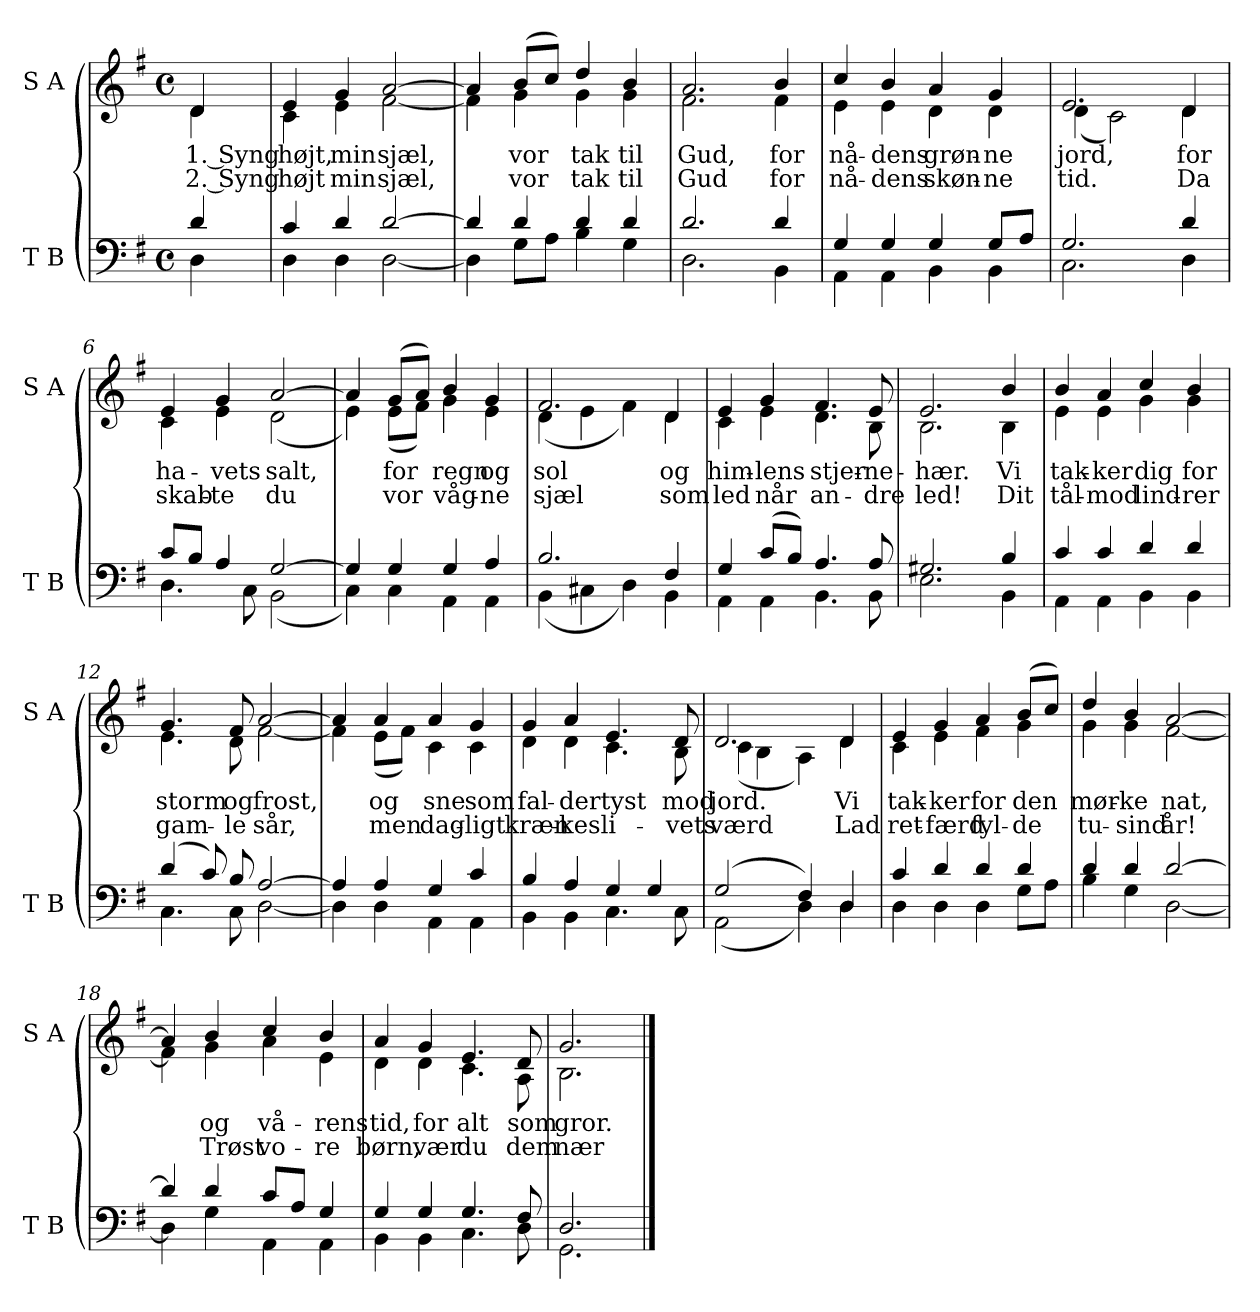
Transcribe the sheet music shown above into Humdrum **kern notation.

**kern	**kern	**text	**text
*part2	*part1	*part1	*part1
*staff2	*staff1	*staff1	*staff1
*I"T B	*I"S A	*	*
*I'T B	*I'S A	*	*
*clefF4	*clefG2	*	*
*k[f#]	*k[f#]	*	*
*M4/4	*M4/4	*	*
*met(c)	*met(c)	*	*
=	=	=	=
*^	*	*	*
!	!	!	!LO:LY:b	!LO:LY:b
*	*	*^	*	*
4d/	4D\	4d/	4d\	1. Syng	2. Syng
=1	=1	=1	=1	=1	=1
!	!	!	!	!LO:LY:b	!LO:LY:b
4c/	4D\	4e/	4c\	højt,	højt
!	!	!	!	!LO:LY:b	!LO:LY:b
4d/	4D\	4g/	4e\	min	min
!	!	!	!	!LO:LY:b	!LO:LY:b
[2d/	[2D\	[2a/	[2f#\	sjæl,	sjæl,
=2	=2	=2	=2	=2	=2
4d/]	4D\]	4a/]	4f#\]	.	.
!	!	!	!	!LO:LY:b	!LO:LY:b
4d/	8G\L	(8b/L	4g\	vor	vor
.	8A\J	8cc/J)	.	.	.
!	!	!	!	!LO:LY:b	!LO:LY:b
4d/	4B\	4dd/	4g\	tak	tak
!	!	!	!	!LO:LY:b	!LO:LY:b
4d/	4G\	4b/	4g\	til	til
=3	=3	=3	=3	=3	=3
!	!	!	!	!LO:LY:b	!LO:LY:b
2.d/	2.D\	2.a/	2.f#\	Gud,	Gud
!	!	!	!	!LO:LY:b	!LO:LY:b
4d/	4BB\	4b/	4f#\	for	for
=4	=4	=4	=4	=4	=4
!	!	!	!	!LO:LY:b	!LO:LY:b
4G/	4AA\	4cc/	4e\	nå-	nå-
!	!	!	!	!LO:LY:b	!LO:LY:b
4G/	4AA\	4b/	4e\	-dens	-dens
!	!	!	!	!LO:LY:b	!LO:LY:b
4G/	4BB\	4a/	4d\	grøn-	skøn-
!	!	!	!	!LO:LY:b	!LO:LY:b
8G/L	4BB\	4g/	4d\	-ne	-ne
8A/J	.	.	.	.	.
=5	=5	=5	=5	=5	=5
!	!	!	!	!LO:LY:b	!LO:LY:b
2.G/	2.C\	2.e/	(4d\	jord,	tid.
.	.	.	2c\)	.	.
!	!	!	!	!LO:LY:b	!LO:LY:b
4d/	4D\	4d/	4d\	for	Da
=6	=6	=6	=6	=6	=6
!	!	!	!	!LO:LY:b	!LO:LY:b
8c/L	4.D\	4e/	4c\	ha-	skab-
8B/J	.	.	.	.	.
!	!	!	!	!LO:LY:b	!LO:LY:b
4A/	.	4g/	4e\	-vets	-te
.	8C\	.	.	.	.
!	!	!	!	!LO:LY:b	!LO:LY:b
[2G/	(2BB\	[2a/	(2d\	salt,	du
=7	=7	=7	=7	=7	=7
4G/]	4C\)	4a/]	4e\)	.	.
!	!	!	!	!LO:LY:b	!LO:LY:b
4G/	4C\	(8g/L	(8e\L	for	vor
.	.	8a/J)	8f#\J)	.	.
!	!	!	!	!LO:LY:b	!LO:LY:b
4G/	4AA\	4b/	4g\	regn	våg-
!	!	!	!	!LO:LY:b	!LO:LY:b
4A/	4AA\	4g/	4e\	og	-ne
!!LO:LB:g=z	!!
=8	=8	=8	=8	=8	=8
!	!	!	!	!LO:LY:b	!LO:LY:b
2.B/	(4BB\	2.f#/	(4d\	sol	sjæl
.	4C#X\	.	4e\	.	.
.	4D\)	.	4f#\)	.	.
!	!	!	!	!LO:LY:b	!LO:LY:b
4F#/	4BB\	4d/	4d\	og	som
=9	=9	=9	=9	=9	=9
!	!	!	!	!LO:LY:b	!LO:LY:b
4G/	4AA\	4e/	4c\	him-	led
!	!	!	!	!LO:LY:b	!LO:LY:b
(8c/L	4AA\	4g/	4e\	-lens	når
8B/J)	.	.	.	.	.
!	!	!	!	!LO:LY:b	!LO:LY:b
4.A/	4.BB\	4.f#/	4.d\	stjer-	an-
!	!	!	!	!LO:LY:b	!LO:LY:b
8A/	8BB\	8e/	8B\	-ne-	-dre
=10	=10	=10	=10	=10	=10
!	!	!	!	!LO:LY:b	!LO:LY:b
2.G#X/	2.E\	2.e/	2.B\	-hær.	led!
!	!	!	!	!LO:LY:b	!LO:LY:b
4B/	4BB\	4b/	4B\	Vi	Dit
=11	=11	=11	=11	=11	=11
!	!	!	!	!LO:LY:b	!LO:LY:b
4c/	4AA\	4b/	4e\	tak-	tål-
!	!	!	!	!LO:LY:b	!LO:LY:b
4c/	4AA\	4a/	4e\	-ker	-mod
!	!	!	!	!LO:LY:b	!LO:LY:b
4d/	4BB\	4cc/	4g\	dig	lind-
!	!	!	!	!LO:LY:b	!LO:LY:b
4d/	4BB\	4b/	4g\	for	-rer
=12	=12	=12	=12	=12	=12
!	!	!	!	!LO:LY:b	!LO:LY:b
(4d/	4.C\	4.g/	4.e\	storm	gam-
8c/)	.	.	.	.	.
!	!	!	!	!LO:LY:b	!LO:LY:b
8B/	8C\	8f#/	8d\	og	-le
!	!	!	!	!LO:LY:b	!LO:LY:b
[2A/	[2D\	[2a/	[2f#\	frost,	sår,
=13	=13	=13	=13	=13	=13
4A/]	4D\]	4a/]	4f#\]	.	.
!	!	!	!	!LO:LY:b	!LO:LY:b
4A/	4D\	4a/	(8e\L	og	men
.	.	.	8f#\J)	.	.
!	!	!	!	!LO:LY:b	!LO:LY:b
4G/	4AA\	4a/	4c\	sne	dag-
!	!	!	!	!LO:LY:b	!LO:LY:b
4c/	4AA\	4g/	4c\	som	-ligt
=14	=14	=14	=14	=14	=14
!	!	!	!	!LO:LY:b	!LO:LY:b
4B/	4BB\	4g/	4d\	fal-	kræn-
!	!	!	!	!LO:LY:b	!LO:LY:b
4A/	4BB\	4a/	4d\	-der	-kes
!	!	!	!	!LO:LY:b	!LO:LY:b
4G/	4.C\	4.e/	4.c\	tyst	li-
4G/	.	.	.	.	.
!	!	!	!	!LO:LY:b	!LO:LY:b
.	8C\	8d/	8B\	mod	-vets
!!LO:LB:g=z	!!
=15	=15	=15	=15	=15	=15
!	!	!	!	!LO:LY:b	!LO:LY:b
(2G/	(2AA\	2.d/	(4c\	jord.	værd
.	.	.	4B\	.	.
4F#/)	4D\)	.	4A\)	.	.
!	!	!	!	!LO:LY:b	!LO:LY:b
4D/	4D\	4d/	4d\	Vi	Lad
=16	=16	=16	=16	=16	=16
!	!	!	!	!LO:LY:b	!LO:LY:b
4c/	4D\	4e/	4c\	tak-	ret-
!	!	!	!	!LO:LY:b	!LO:LY:b
4d/	4D\	4g/	4e\	-ker	-færd
!	!	!	!	!LO:LY:b	!LO:LY:b
4d/	4D\	4a/	4f#\	for	fyl-
!	!	!	!	!LO:LY:b	!LO:LY:b
4d/	8G\L	(8b/L	4g\	den	-de
.	8A\J	8cc/J)	.	.	.
=17	=17	=17	=17	=17	=17
!	!	!	!	!LO:LY:b	!LO:LY:b
4d/	4B\	4dd/	4g\	mør-	tu-
!	!	!	!	!LO:LY:b	!LO:LY:b
4d/	4G\	4b/	4g\	-ke	-sind
!	!	!	!	!LO:LY:b	!LO:LY:b
[2d/	[2D\	[2a/	[2f#\	nat,	år!
=18	=18	=18	=18	=18	=18
4d/]	4D\]	4a/]	4f#\]	.	.
!	!	!	!	!LO:LY:b	!LO:LY:b
4d/	4G\	4b/	4g\	og	Trøst
!	!	!	!	!LO:LY:b	!LO:LY:b
8c/L	4AA\	4cc/	4a\	vå-	vo-
8A/J	.	.	.	.	.
!	!	!	!	!LO:LY:b	!LO:LY:b
4G/	4AA\	4b/	4e\	-rens	-re
=19	=19	=19	=19	=19	=19
!	!	!	!	!LO:LY:b	!LO:LY:b
4G/	4BB\	4a/	4d\	tid,	børn,
!	!	!	!	!LO:LY:b	!LO:LY:b
4G/	4BB\	4g/	4d\	for	vær
!	!	!	!	!LO:LY:b	!LO:LY:b
4.G/	4.C\	4.e/	4.c\	alt	du
!	!	!	!	!LO:LY:b	!LO:LY:b
8F#/	8D\	8d/	8A\	som	dem
=20	=20	=20	=20	=20	=20
!	!	!	!	!LO:LY:b	!LO:LY:b
2.D/	2.GG\	2.g/	2.B\	gror.	nær
*v	*v	*	*	*	*
*	*v	*v	*	*
==	==	==	==
*-	*-	*-	*-
